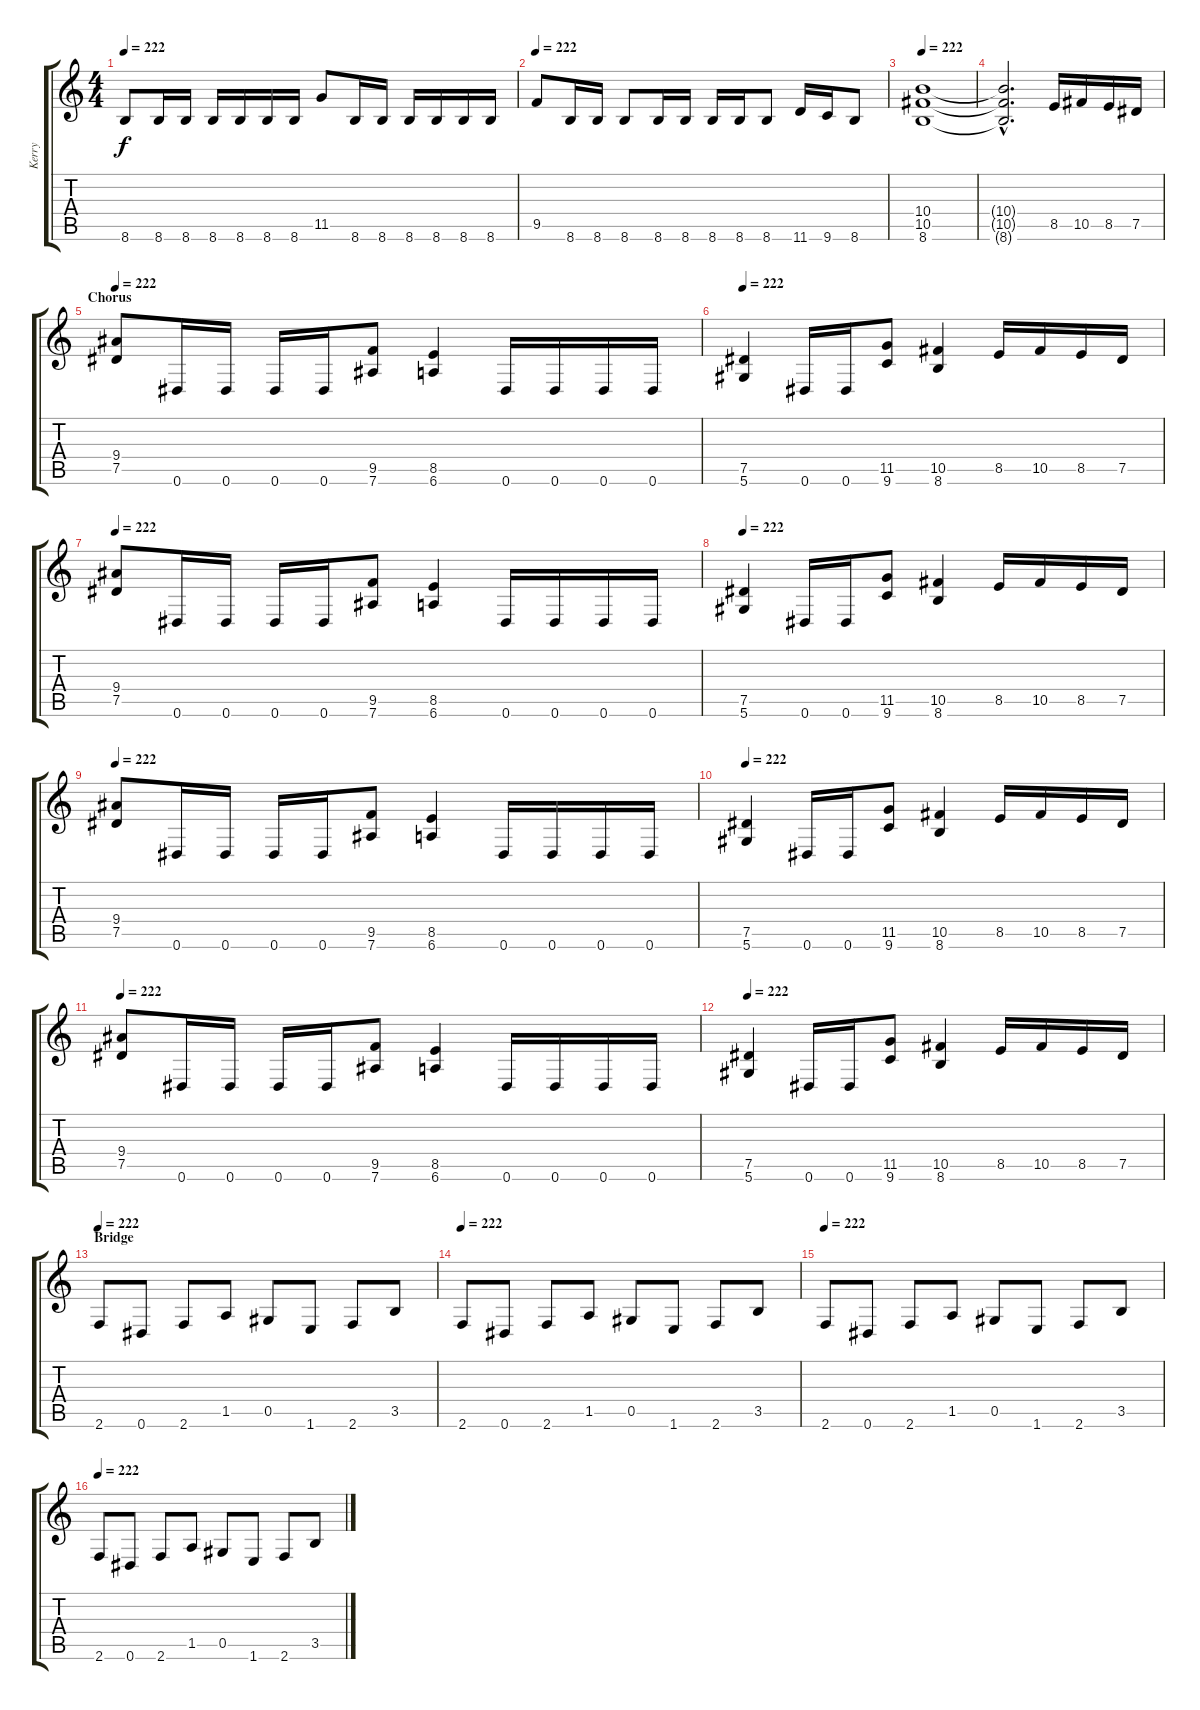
\track ("Kerry" "Kerry") {instrument distortionguitar}
\staff {score tabs}
\tuning (Eb4 Bb3 Gb3 Db3 Ab2 Eb2) {hide}
\ts (4 4)
\tempo 222
\clef g2
\ks c
8.6.8{dy f} 8.6.16 8.6.16 8.6.16 8.6.16 8.6.16 8.6.16 11.5.8 8.6.16 8.6.16 8.6.16 8.6.16 8.6.16 8.6.16 |
\tempo 222
9.5.8 8.6.16 8.6.16 8.6.8 8.6.16 8.6.16 8.6.16 8.6.16 8.6.8 11.6.16 9.6.16 8.6.8 |
\tempo 222
(10.4 10.5 8.6).1 |
(10.4{hac t} 10.5{hac t} 8.6{hac t}).2{d} 8.5.16 10.5.16 8.5.16 7.5.16 |
\section ("" "Chorus")
\tempo 222
(9.4 7.5).8 0.6.16 0.6.16 0.6.16 0.6.16 (9.5 7.6).8 (8.5 6.6).4 0.6.16 0.6.16 0.6.16 0.6.16 |
\tempo 222
(7.5 5.6).4 0.6.16 0.6.16 (11.5 9.6).8 (10.5 8.6).4 8.5.16 10.5.16 8.5.16 7.5.16 |
\tempo 222
(9.4 7.5).8 0.6.16 0.6.16 0.6.16 0.6.16 (9.5 7.6).8 (8.5 6.6).4 0.6.16 0.6.16 0.6.16 0.6.16 |
\tempo 222
(7.5 5.6).4 0.6.16 0.6.16 (11.5 9.6).8 (10.5 8.6).4 8.5.16 10.5.16 8.5.16 7.5.16 |
\tempo 222
(9.4 7.5).8 0.6.16 0.6.16 0.6.16 0.6.16 (9.5 7.6).8 (8.5 6.6).4 0.6.16 0.6.16 0.6.16 0.6.16 |
\tempo 222
(7.5 5.6).4 0.6.16 0.6.16 (11.5 9.6).8 (10.5 8.6).4 8.5.16 10.5.16 8.5.16 7.5.16 |
\tempo 222
(9.4 7.5).8 0.6.16 0.6.16 0.6.16 0.6.16 (9.5 7.6).8 (8.5 6.6).4 0.6.16 0.6.16 0.6.16 0.6.16 |
\tempo 222
(7.5 5.6).4 0.6.16 0.6.16 (11.5 9.6).8 (10.5 8.6).4 8.5.16 10.5.16 8.5.16 7.5.16 |
\section ("" "Bridge")
\tempo 222
2.6.8 0.6.8 2.6.8 1.5.8 0.5.8 1.6.8 2.6.8 3.5.8 |
\tempo 222
2.6.8 0.6.8 2.6.8 1.5.8 0.5.8 1.6.8 2.6.8 3.5.8 |
\tempo 222
2.6.8 0.6.8 2.6.8 1.5.8 0.5.8 1.6.8 2.6.8 3.5.8 |
\tempo 222
2.6.8 0.6.8 2.6.8 1.5.8 0.5.8 1.6.8 2.6.8 3.5.8
